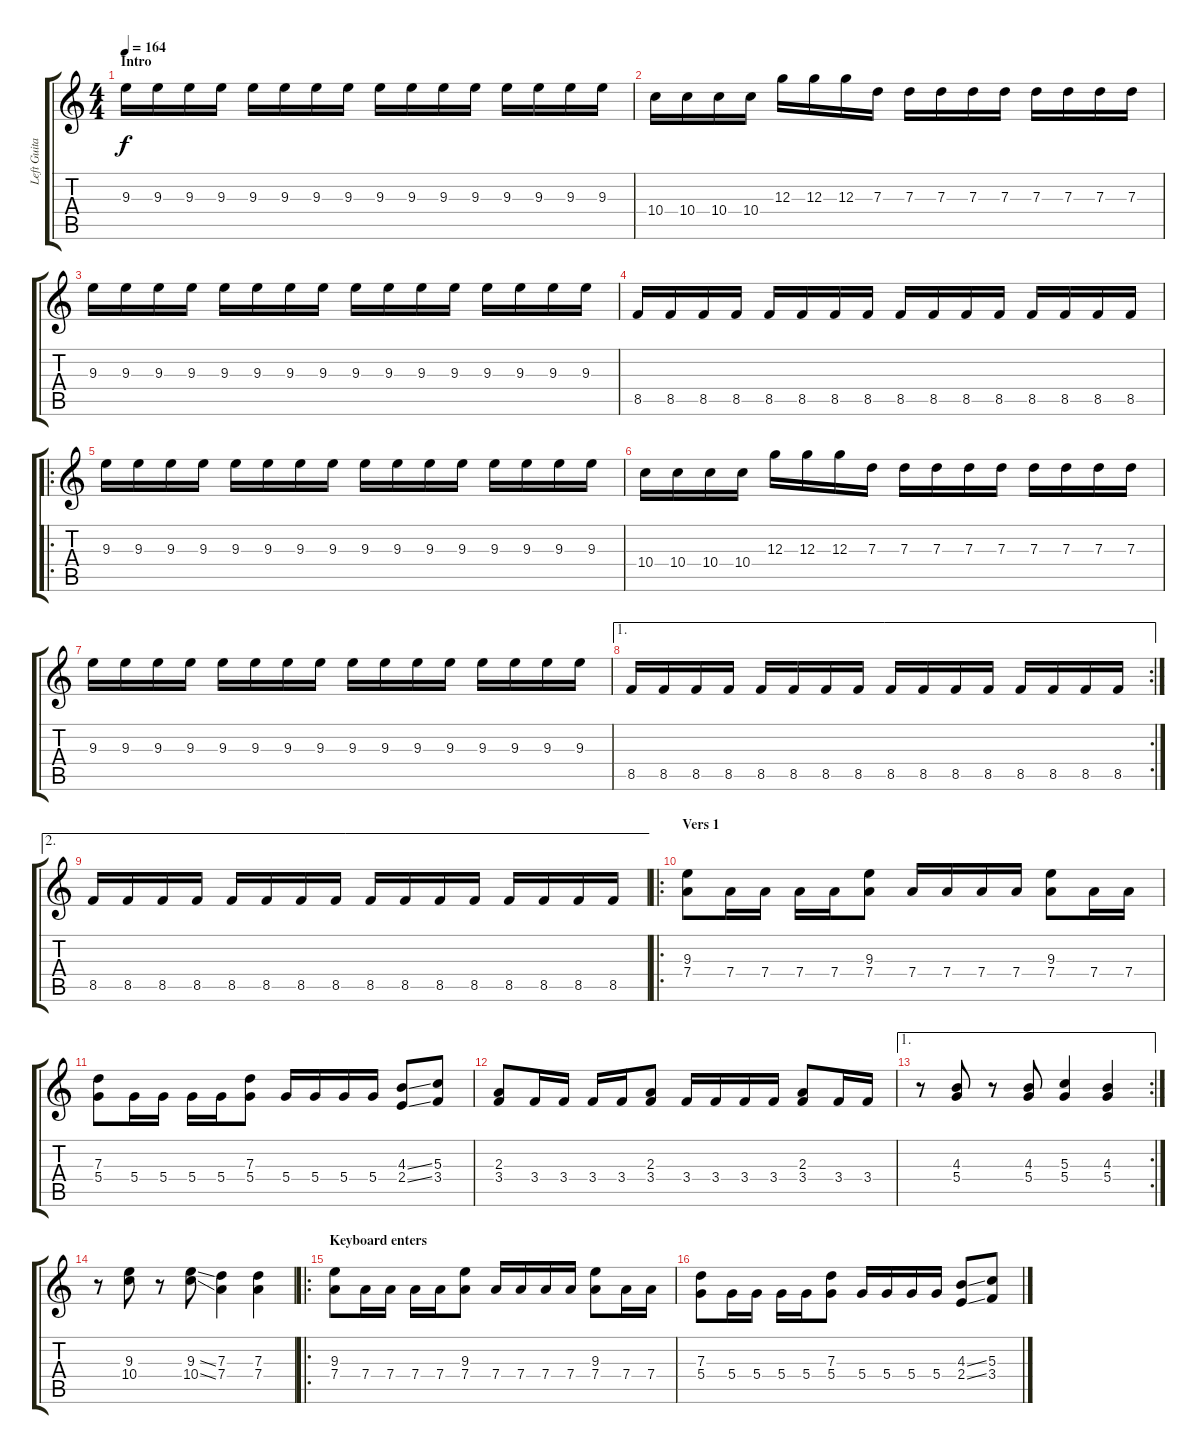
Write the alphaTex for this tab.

\track ("Left Guitar" "Left Guita") {instrument distortionguitar}
\staff {score tabs}
\tuning (E4 B3 G3 D3 A2 E2) {hide}
\ts (4 4)
\section ("" "Intro")
\tempo 164
\clef g2
\ks c
9.3.16{dy f instrument distortionguitar} 9.3.16 9.3.16 9.3.16 9.3.16 9.3.16 9.3.16 9.3.16 9.3.16 9.3.16 9.3.16 9.3.16 9.3.16 9.3.16 9.3.16 9.3.16 |
10.4.16 10.4.16 10.4.16 10.4.16 12.3.16 12.3.16 12.3.16 7.3.16 7.3.16 7.3.16 7.3.16 7.3.16 7.3.16 7.3.16 7.3.16 7.3.16 |
9.3.16 9.3.16 9.3.16 9.3.16 9.3.16 9.3.16 9.3.16 9.3.16 9.3.16 9.3.16 9.3.16 9.3.16 9.3.16 9.3.16 9.3.16 9.3.16 |
8.5.16 8.5.16 8.5.16 8.5.16 8.5.16 8.5.16 8.5.16 8.5.16 8.5.16 8.5.16 8.5.16 8.5.16 8.5.16 8.5.16 8.5.16 8.5.16 |
\ro
9.3.16 9.3.16 9.3.16 9.3.16 9.3.16 9.3.16 9.3.16 9.3.16 9.3.16 9.3.16 9.3.16 9.3.16 9.3.16 9.3.16 9.3.16 9.3.16 |
10.4.16 10.4.16 10.4.16 10.4.16 12.3.16 12.3.16 12.3.16 7.3.16 7.3.16 7.3.16 7.3.16 7.3.16 7.3.16 7.3.16 7.3.16 7.3.16 |
9.3.16 9.3.16 9.3.16 9.3.16 9.3.16 9.3.16 9.3.16 9.3.16 9.3.16 9.3.16 9.3.16 9.3.16 9.3.16 9.3.16 9.3.16 9.3.16 |
\ae 1
\rc 2
8.5.16 8.5.16 8.5.16 8.5.16 8.5.16 8.5.16 8.5.16 8.5.16 8.5.16 8.5.16 8.5.16 8.5.16 8.5.16 8.5.16 8.5.16 8.5.16 |
\ae 2
8.5.16 8.5.16 8.5.16 8.5.16 8.5.16 8.5.16 8.5.16 8.5.16 8.5.16 8.5.16 8.5.16 8.5.16 8.5.16 8.5.16 8.5.16 8.5.16 |
\ro
\section ("" "Vers 1")
(9.3 7.4).8 7.4.16 7.4.16 7.4.16 7.4.16 (9.3 7.4).8 7.4.16 7.4.16 7.4.16 7.4.16 (9.3 7.4).8 7.4.16 7.4.16 |
(7.3 5.4).8 5.4.16 5.4.16 5.4.16 5.4.16 (7.3 5.4).8 5.4.16 5.4.16 5.4.16 5.4.16 (4.3{ss} 2.4{ss}).8 (5.3 3.4).8 |
(2.3 3.4).8 3.4.16 3.4.16 3.4.16 3.4.16 (2.3 3.4).8 3.4.16 3.4.16 3.4.16 3.4.16 (2.3 3.4).8 3.4.16 3.4.16 |
\ae 1
\rc 2
r.8 (4.3 5.4).8 r.8 (4.3 5.4).8 (5.3 5.4).4 (4.3 5.4).4 |
r.8 (9.3 10.4).8 r.8 (9.3{ss} 10.4{ss}).8 (7.3 7.4).4 (7.3 7.4).4 |
\ro
\section ("" "Keyboard enters")
(9.3 7.4).8 7.4.16 7.4.16 7.4.16 7.4.16 (9.3 7.4).8 7.4.16 7.4.16 7.4.16 7.4.16 (9.3 7.4).8 7.4.16 7.4.16 |
(7.3 5.4).8 5.4.16 5.4.16 5.4.16 5.4.16 (7.3 5.4).8 5.4.16 5.4.16 5.4.16 5.4.16 (4.3{ss} 2.4{ss}).8 (5.3 3.4).8
